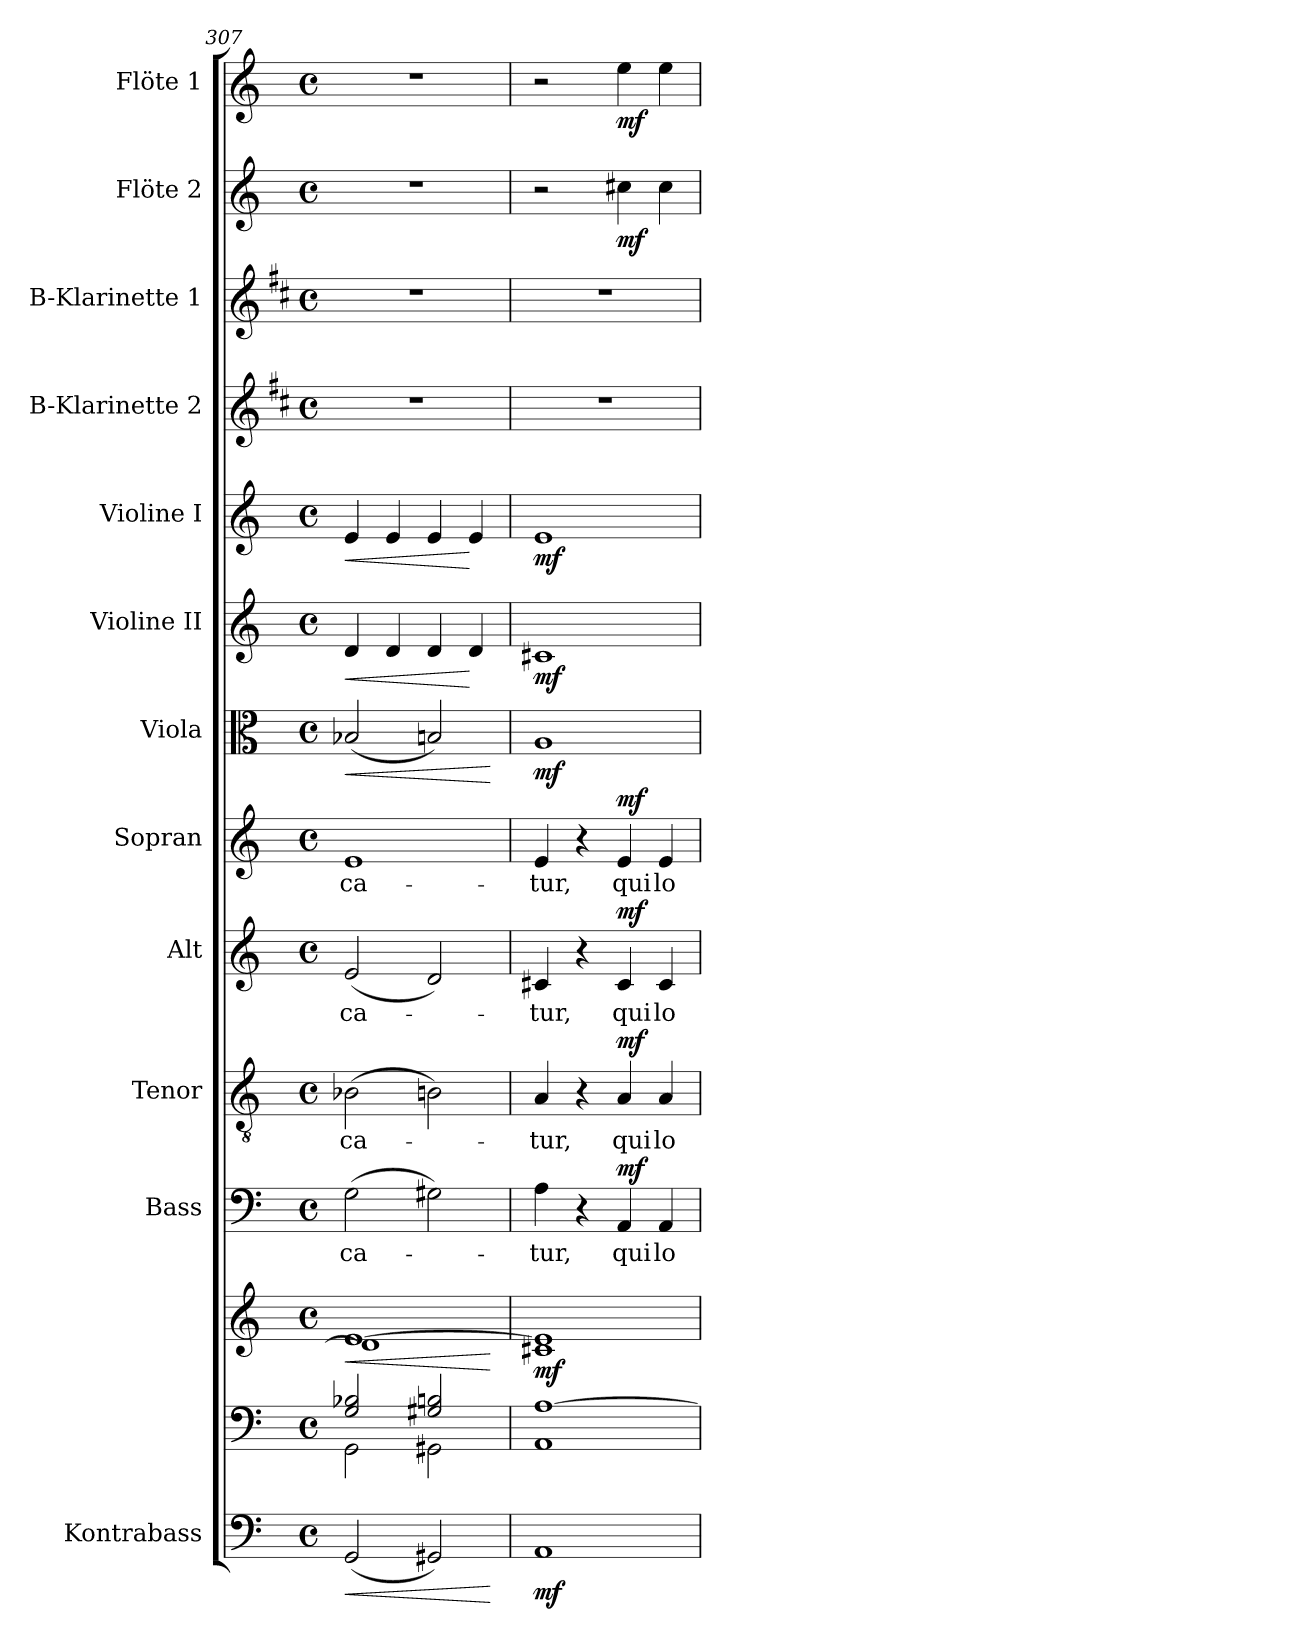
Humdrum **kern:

**kern	**dynam	**kern	**kern	**dynam	**kern	**text	**dynam	**kern	**text	**dynam	**kern	**text	**dynam	**kern	**text	**dynam	**kern	**dynam	**kern	**dynam	**kern	**dynam	**kern	**kern	**kern	**dynam	**kern	**dynam
*part13	*part13	*part12	*part12	*part12	*part11	*part11	*part11	*part10	*part10	*part10	*part9	*part9	*part9	*part8	*part8	*part8	*part7	*part7	*part6	*part6	*part5	*part5	*part4	*part3	*part2	*part2	*part1	*part1
*staff14	*staff14	*staff13	*staff12	*staff12/13	*staff11	*staff11	*staff11	*staff10	*staff10	*staff10	*staff9	*staff9	*staff9	*staff8	*staff8	*staff8	*staff7	*staff7	*staff6	*staff6	*staff5	*staff5	*staff4	*staff3	*staff2	*staff2	*staff1	*staff1
*I"Kontrabass	*	*	*	*	*I"Bass	*	*	*I"Tenor	*	*	*I"Alt	*	*	*I"Sopran	*	*	*I"Viola	*	*I"Violine II	*	*I"Violine I	*	*I"B-Klarinette 2	*I"B-Klarinette 1	*I"Flöte 2	*	*I"Flöte 1	*
*I'Kb.	*	*	*	*	*I'B.	*	*	*I'T.	*	*	*I'A.	*	*	*I'S.	*	*	*I'Vla.	*	*I'Vl. II	*	*I'Vl. I	*	*I'B Kl. 2	*I'B Kl. 1	*I'Fl. 2	*	*I'Fl. 1	*
*clefF4	*	*clefF4	*clefG2	*	*clefF4	*	*	*clefGv2	*	*	*clefG2	*	*	*clefG2	*	*	*clefC3	*	*clefG2	*	*clefG2	*	*clefG2	*clefG2	*clefG2	*	*clefG2	*
*ITrd7c12	*	*	*	*	*	*	*	*	*	*	*	*	*	*	*	*	*	*	*	*	*	*	*ITrd1c2	*ITrd1c2	*	*	*	*
*k[]	*	*k[]	*k[]	*	*k[]	*	*	*k[]	*	*	*k[]	*	*	*k[]	*	*	*k[]	*	*k[]	*	*k[]	*	*k[]	*k[]	*k[]	*	*k[]	*
*C:	*	*C:	*C:	*	*C:	*	*	*C:	*	*	*C:	*	*	*C:	*	*	*C:	*	*C:	*	*C:	*	*C:	*C:	*C:	*	*C:	*
*M4/4	*	*M4/4	*M4/4	*	*M4/4	*	*	*M4/4	*	*	*M4/4	*	*	*M4/4	*	*	*M4/4	*	*M4/4	*	*M4/4	*	*M4/4	*M4/4	*M4/4	*	*M4/4	*
*met(c)	*	*met(c)	*met(c)	*	*met(c)	*	*	*met(c)	*	*	*met(c)	*	*	*met(c)	*	*	*met(c)	*	*met(c)	*	*met(c)	*	*met(c)	*met(c)	*met(c)	*	*met(c)	*
=307	=307	=307	=307	=307	=307	=307	=307	=307	=307	=307	=307	=307	=307	=307	=307	=307	=307	=307	=307	=307	=307	=307	=307	=307	=307	=307	=307	=307
!	!LO:HP:b	!	!	!LO:HP:b	!	!LO:LY:b	!	!	!LO:LY:b	!	!	!LO:LY:b	!	!	!LO:LY:b	!	!	!LO:HP:b	!	!LO:HP:b	!	!LO:HP:b	!	!	!	!	!	!
*	*	*^	*^	*	*	*	*	*	*	*	*	*	*	*	*	*	*	*	*	*	*	*	*	*	*	*	*	*
(<2GGG/	<	2G/ 2B-X/	2GG\	[>1e	1d]	<	(>2G\	-ca-	.	(>2B-X\	-ca-	.	(<2e/	-ca-	.	1e	-ca-	.	(<2B-X/	<	4d/	<	4e/	<	1r	1r	1r	.	1r	.
.	.	.	.	.	.	.	.	.	.	.	.	.	.	.	.	.	.	.	.	.	4d/	.	4e/	.	.	.	.	.	.	.
2GGG#X/)	.	2G#X/ 2Bn/	2GG#X\	.	.	.	2G#X\)	.	.	2Bn\)	.	.	2d/)	.	.	.	.	.	2Bn/)	.	4d/	.	4e/	.	.	.	.	.	.	.
.	.	.	.	.	.	.	.	.	.	.	.	.	.	.	.	.	.	.	.	.	4d/	[	4e/	[	.	.	.	.	.	.
*	*	*v	*v	*	*	*	*	*	*	*	*	*	*	*	*	*	*	*	*	*	*	*	*	*	*	*	*	*	*	*
*	*	*	*v	*v	*	*	*	*	*	*	*	*	*	*	*	*	*	*	*	*	*	*	*	*	*	*	*	*	*
.	[	.	.	[	.	.	.	.	.	.	.	.	.	.	.	.	.	[	.	.	.	.	.	.	.	.	.	.
=308	=308	=308	=308	=308	=308	=308	=308	=308	=308	=308	=308	=308	=308	=308	=308	=308	=308	=308	=308	=308	=308	=308	=308	=308	=308	=308	=308	=308
*	*	*^	*^	*	*	*	*	*	*	*	*	*	*	*	*	*	*	*	*	*	*	*	*	*	*	*	*	*
!	!LO:DY:b	!	!	!	!	!LO:DY:b	!	!LO:LY:b	!	!	!LO:LY:b	!	!	!LO:LY:b	!	!	!LO:LY:b	!	!	!LO:DY:b	!	!LO:DY:b	!	!LO:DY:b	!	!	!	!	!	!
1AAA	mf	[>1A	1AA	1e]	1c#X	mf	4A\	-tur,	.	4A/	-tur,	.	4c#X/	-tur,	.	4e/	-tur,	.	1A	mf	1c#X	mf	1e	mf	1r	1r	2r	.	2r	.
.	.	.	.	.	.	.	4r	.	.	4r	.	.	4r	.	.	4r	.	.	.	.	.	.	.	.	.	.	.	.	.	.
!	!	!	!	!	!	!	!	!LO:LY:b	!LO:DY:a	!	!LO:LY:b	!LO:DY:a	!	!LO:LY:b	!LO:DY:a	!	!LO:LY:b	!LO:DY:a	!	!	!	!	!	!	!	!	!	!LO:DY:b	!	!LO:DY:b
.	.	.	.	.	.	.	4AA/	qui	mf	4A/	qui	mf	4c#/	qui	mf	4e/	qui	mf	.	.	.	.	.	.	.	.	4cc#X\	mf	4ee\	mf
!	!	!	!	!	!	!	!	!LO:LY:b	!	!	!LO:LY:b	!	!	!LO:LY:b	!	!	!LO:LY:b	!	!	!	!	!	!	!	!	!	!	!	!	!
.	.	.	.	.	.	.	4AA/	lo-	.	4A/	lo-	.	4c#/	lo-	.	4e/	lo-	.	.	.	.	.	.	.	.	.	4cc#\	.	4ee\	.
*	*	*v	*v	*	*	*	*	*	*	*	*	*	*	*	*	*	*	*	*	*	*	*	*	*	*	*	*	*	*	*
*	*	*	*v	*v	*	*	*	*	*	*	*	*	*	*	*	*	*	*	*	*	*	*	*	*	*	*	*	*	*
=	=	=	=	=	=	=	=	=	=	=	=	=	=	=	=	=	=	=	=	=	=	=	=	=	=	=	=	=
*-	*-	*-	*-	*-	*-	*-	*-	*-	*-	*-	*-	*-	*-	*-	*-	*-	*-	*-	*-	*-	*-	*-	*-	*-	*-	*-	*-	*-
